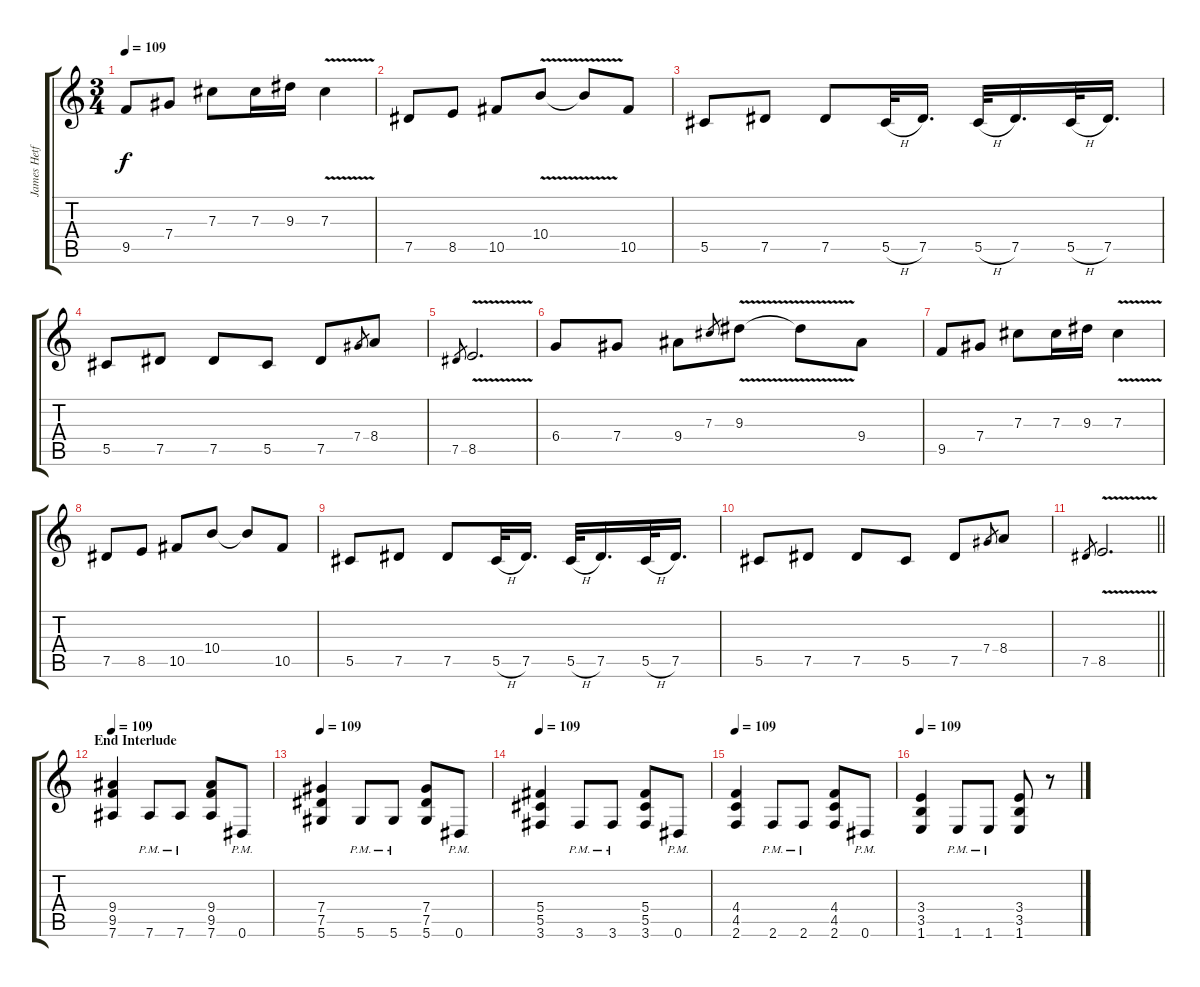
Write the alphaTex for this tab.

\track ("James Hetfield" "James Hetf") {instrument distortionguitar}
\staff {score tabs}
\tuning (Eb4 Bb3 Gb3 Db3 Ab2 Eb2) {hide}
\ts (3 4)
\tempo 109
\clef g2
\ks c
9.5.8{dy f} 7.4.8 7.3.8 7.3.16 9.3.16 7.3{v}.4 |
7.5.8 8.5.8 10.5.8 10.4{v}.8 10.4{t}.8 10.5.8 |
5.5.8 7.5.8 7.5.8 5.5{h}.32 7.5.16{d} 5.5{h}.32 7.5.16{d} 5.5{h}.32 7.5.16{d} |
5.5.8 7.5.8 7.5.8 5.5.8 7.5.8 7.4.8{gr} 8.4.8 |
7.5.8{gr} 8.5{v}.2{d} |
6.4.8 7.4.8 9.4.8 7.3.8{gr} 9.3{v}.8 9.3{t}.8 9.4.8 |
9.5.8 7.4.8 7.3.8 7.3.16 9.3.16 7.3{v}.4 |
7.5.8 8.5.8 10.5.8 10.4.8 10.4{t}.8 10.5.8 |
5.5.8 7.5.8 7.5.8 5.5{h}.32 7.5.16{d} 5.5{h}.32 7.5.16{d} 5.5{h}.32 7.5.16{d} |
5.5.8 7.5.8 7.5.8 5.5.8 7.5.8 7.4.8{gr} 8.4.8 |
\barLineRight lightlight
7.5.8{gr} 8.5{v}.2{d} |
\section ("" "End Interlude")
\tempo 109
(9.4 9.5 7.6).4 7.6{pm}.8 7.6{pm}.8 (9.4 9.5 7.6).8 0.6{pm}.8 |
\tempo 109
(7.4 7.5 5.6).4 5.6{pm}.8 5.6{pm}.8 (7.4 7.5 5.6).8 0.6{pm}.8 |
\tempo 109
(5.4 5.5 3.6).4 3.6{pm}.8 3.6{pm}.8 (5.4 5.5 3.6).8 0.6{pm}.8 |
\tempo 109
(4.4 4.5 2.6).4 2.6{pm}.8 2.6{pm}.8 (4.4 4.5 2.6).8 0.6{pm}.8 |
\tempo 109
(3.4 3.5 1.6).4 1.6{pm}.8 1.6{pm}.8 (3.4 3.5 1.6).8 r.8
